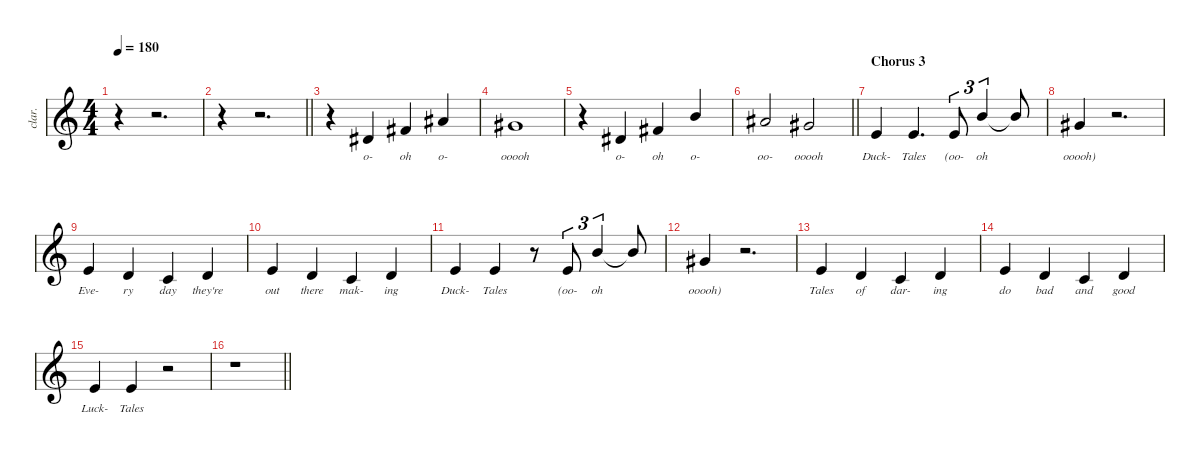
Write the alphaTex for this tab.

\defaultSystemsLayout 4
\hideDynamics
\bracketExtendMode nobrackets
\otherSystemsTrackNameOrientation horizontal
\track ("Voice" "clar.") {instrument clarinet}
\staff {score}
\tuning (E4 B3 G3 D3 A2 E2)
\ts (4 4)
\tempo 180
\clef g2
\ks c
r.4{dy f beam Down} r.2{d beam Down} |
\barLineRight lightlight
r.4{beam Down} r.2{d beam Down} |
r.4{beam Down} 4.2{acc #}.4{lyrics (0 "o-") lyrics (1 "") lyrics (2 "") lyrics (3 "") lyrics (4 "") beam Up} 2.1{acc #}.4{lyrics (0 "oh") lyrics (1 "") lyrics (2 "") lyrics (3 "") lyrics (4 "") beam Up} 6.1{acc #}.4{lyrics (0 "o-") lyrics (1 "") lyrics (2 "") lyrics (3 "") lyrics (4 "") beam Up} |
4.1{acc #}.1{lyrics (0 "ooooh") lyrics (1 "") lyrics (2 "") lyrics (3 "") lyrics (4 "") beam Up} |
r.4{beam Down} 4.2{acc #}.4{lyrics (0 "o-") lyrics (1 "") lyrics (2 "") lyrics (3 "") lyrics (4 "") beam Up} 2.1{acc #}.4{lyrics (0 "oh") lyrics (1 "") lyrics (2 "") lyrics (3 "") lyrics (4 "") beam Up} 7.1.4{lyrics (0 "o-") lyrics (1 "") lyrics (2 "") lyrics (3 "") lyrics (4 "") beam Up} |
\barLineRight lightlight
6.1{acc #}.2{lyrics (0 "oo-") lyrics (1 "") lyrics (2 "") lyrics (3 "") lyrics (4 "") beam Up} 4.1{acc #}.2{lyrics (0 "ooooh") lyrics (1 "") lyrics (2 "") lyrics (3 "") lyrics (4 "") beam Up} |
\section ("" "Chorus 3")
0.1.4{lyrics (0 "Duck-") lyrics (1 "") lyrics (2 "") lyrics (3 "") lyrics (4 "") beam Up} 0.1.4{d lyrics (0 "Tales") lyrics (1 "") lyrics (2 "") lyrics (3 "") lyrics (4 "") beam Up} 0.1.8{tu (3 2) lyrics (0 "(oo-") lyrics (1 "") lyrics (2 "") lyrics (3 "") lyrics (4 "") beam Up} 7.1.4{tu (3 2) lyrics (0 "oh") lyrics (1 "") lyrics (2 "") lyrics (3 "") lyrics (4 "") beam Up} 7.1{t}.8{beam Up} |
4.1{acc #}.4{lyrics (0 "ooooh)") lyrics (1 "") lyrics (2 "") lyrics (3 "") lyrics (4 "") beam Up} r.2{d beam Up} |
0.1.4{lyrics (0 "Eve-") lyrics (1 "") lyrics (2 "") lyrics (3 "") lyrics (4 "") beam Up} 3.2.4{lyrics (0 "ry") lyrics (1 "") lyrics (2 "") lyrics (3 "") lyrics (4 "") beam Up} 1.2.4{lyrics (0 "day") lyrics (1 "") lyrics (2 "") lyrics (3 "") lyrics (4 "") beam Up} 3.2.4{lyrics (0 "they're") lyrics (1 "") lyrics (2 "") lyrics (3 "") lyrics (4 "") beam Up} |
0.1.4{lyrics (0 "out") lyrics (1 "") lyrics (2 "") lyrics (3 "") lyrics (4 "") beam Up} 3.2.4{lyrics (0 "there") lyrics (1 "") lyrics (2 "") lyrics (3 "") lyrics (4 "") beam Up} 1.2.4{lyrics (0 "mak-") lyrics (1 "") lyrics (2 "") lyrics (3 "") lyrics (4 "") beam Up} 3.2.4{lyrics (0 "ing") lyrics (1 "") lyrics (2 "") lyrics (3 "") lyrics (4 "") beam Up} |
0.1.4{lyrics (0 "Duck-") lyrics (1 "") lyrics (2 "") lyrics (3 "") lyrics (4 "") beam Up} 0.1.4{lyrics (0 "Tales") lyrics (1 "") lyrics (2 "") lyrics (3 "") lyrics (4 "") beam Up} r.8{beam Up} 0.1.8{tu (3 2) lyrics (0 "(oo-") lyrics (1 "") lyrics (2 "") lyrics (3 "") lyrics (4 "") beam Up} 7.1.4{tu (3 2) lyrics (0 "oh") lyrics (1 "") lyrics (2 "") lyrics (3 "") lyrics (4 "") beam Up} 7.1{t}.8{beam Up} |
4.1{acc #}.4{lyrics (0 "ooooh)") lyrics (1 "") lyrics (2 "") lyrics (3 "") lyrics (4 "") beam Up} r.2{d beam Up} |
0.1.4{lyrics (0 "Tales") lyrics (1 "") lyrics (2 "") lyrics (3 "") lyrics (4 "") beam Up} 3.2.4{lyrics (0 "of") lyrics (1 "") lyrics (2 "") lyrics (3 "") lyrics (4 "") beam Up} 1.2.4{lyrics (0 "dar-") lyrics (1 "") lyrics (2 "") lyrics (3 "") lyrics (4 "") beam Up} 3.2.4{lyrics (0 "ing") lyrics (1 "") lyrics (2 "") lyrics (3 "") lyrics (4 "") beam Up} |
0.1.4{lyrics (0 "do") lyrics (1 "") lyrics (2 "") lyrics (3 "") lyrics (4 "") beam Up} 3.2.4{lyrics (0 "bad") lyrics (1 "") lyrics (2 "") lyrics (3 "") lyrics (4 "") beam Up} 1.2.4{lyrics (0 "and") lyrics (1 "") lyrics (2 "") lyrics (3 "") lyrics (4 "") beam Up} 3.2.4{lyrics (0 "good") lyrics (1 "") lyrics (2 "") lyrics (3 "") lyrics (4 "") beam Up} |
0.1.4{lyrics (0 "Luck-") lyrics (1 "") lyrics (2 "") lyrics (3 "") lyrics (4 "") beam Up} 0.1.4{lyrics (0 "Tales") lyrics (1 "") lyrics (2 "") lyrics (3 "") lyrics (4 "") beam Up} r.2{beam Up} |
\barLineRight lightlight
r.1{beam Down}
